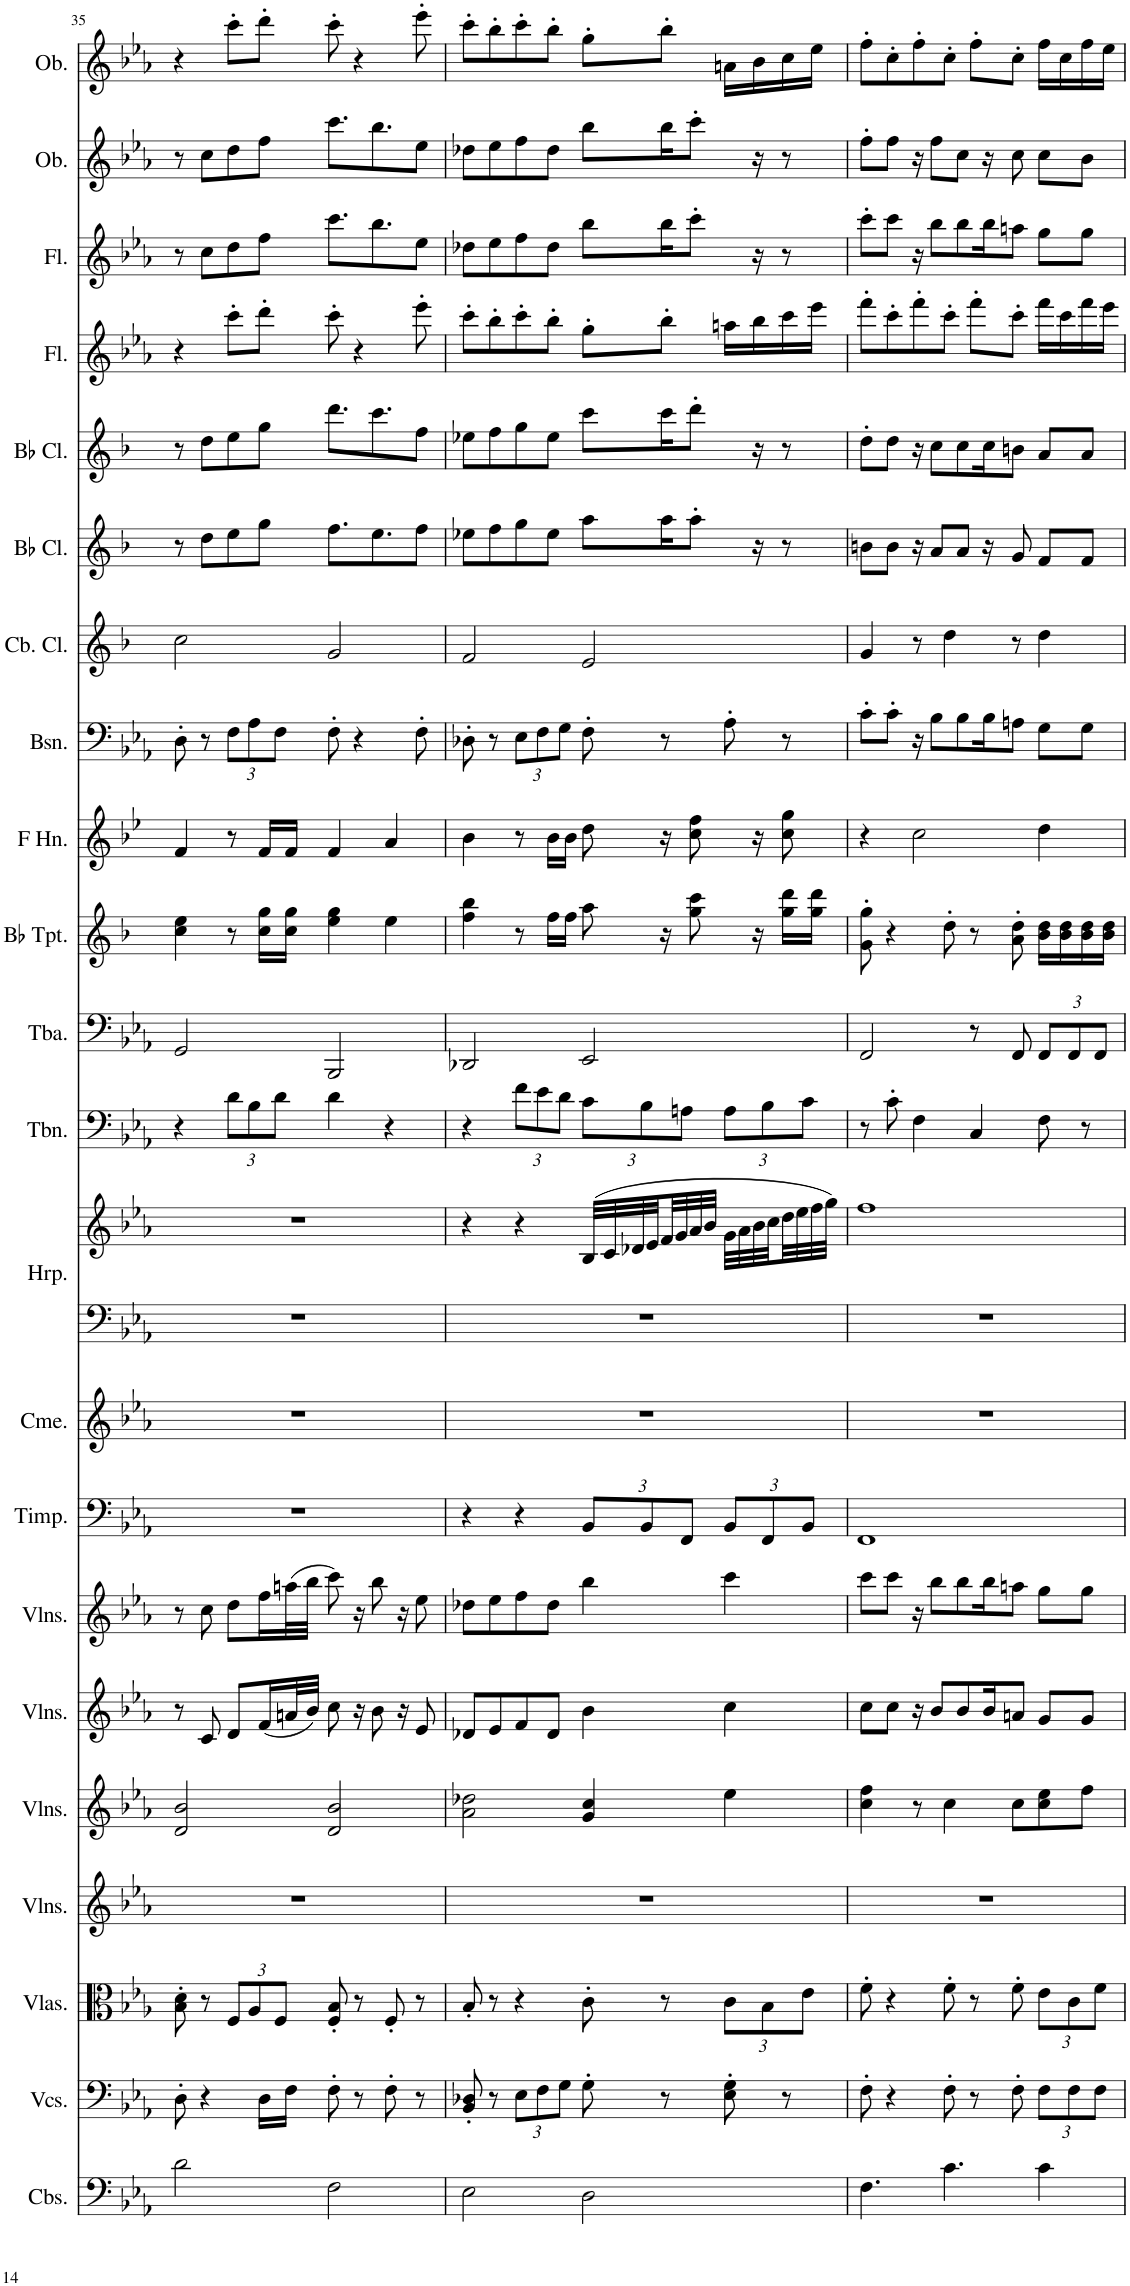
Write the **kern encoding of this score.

**kern	**kern	**kern	**kern	**kern	**kern	**kern	**kern	**kern	**kern	**kern	**kern	**kern	**kern	**kern	**kern	**kern	**kern	**kern	**kern	**kern	**kern	**kern
*part22	*part21	*part20	*part19	*part18	*part17	*part16	*part15	*part14	*part13	*part13	*part12	*part11	*part10	*part9	*part8	*part7	*part6	*part5	*part4	*part3	*part2	*part1
*staff23	*staff22	*staff21	*staff20	*staff19	*staff18	*staff17	*staff16	*staff15	*staff14	*staff13	*staff12	*staff11	*staff10	*staff9	*staff8	*staff7	*staff6	*staff5	*staff4	*staff3	*staff2	*staff1
*I"Contrabasses	*I"Violoncellos	*I"Violas	*I"Violins	*I"Violins	*I"Violins	*I"Violins	*I"Timpani	*I"Chimes	*I"Harp	*	*I"Trombone	*I"Tuba	*I"Bb Trumpet	*I"Horn in F	*I"Bassoon	*I"Contrabass Clarinet	*I"Bb Clarinet	*I"Bb Clarinet	*I"Flute	*I"Flute	*I"Oboe	*I"Oboe
*I'Cbs.	*I'Vcs.	*I'Vlas.	*I'Vlns.	*I'Vlns.	*I'Vlns.	*I'Vlns.	*I'Timp.	*I'Cme.	*I'Hrp.	*	*I'Tbn.	*I'Tba.	*I'Bb Tpt.	*	*I'Bsn.	*I'Cb. Cl.	*I'Bb Cl.	*I'Bb Cl.	*I'Fl.	*I'Fl.	*I'Ob.	*I'Ob.
!!LO:PB:g=z
*clefF4	*clefF4	*clefC3	*clefG2	*clefG2	*clefG2	*clefG2	*clefF4	*clefG2	*clefF4	*clefG2	*clefF4	*clefF4	*clefG2	*clefG2	*clefF4	*clefG2	*clefG2	*clefG2	*clefG2	*clefG2	*clefG2	*clefG2
*Trd7c12	*	*	*	*	*	*	*	*	*	*	*	*	*Trd1c2	*Trd4c7	*	*Trd15c26	*Trd1c2	*Trd1c2	*	*	*	*
*k[b-e-a-]	*k[b-e-a-]	*k[b-e-a-]	*k[b-e-a-]	*k[b-e-a-]	*k[b-e-a-]	*k[b-e-a-]	*k[b-e-a-]	*k[b-e-a-]	*k[b-e-a-]	*k[b-e-a-]	*k[b-e-a-]	*k[b-e-a-]	*k[b-]	*k[b-e-]	*k[b-e-a-]	*k[b-]	*k[b-]	*k[b-]	*k[b-e-a-]	*k[b-e-a-]	*k[b-e-a-]	*k[b-e-a-]
*M4/4	*M4/4	*M4/4	*M4/4	*M4/4	*M4/4	*M4/4	*M4/4	*M4/4	*M4/4	*M4/4	*M4/4	*M4/4	*M4/4	*M4/4	*M4/4	*M4/4	*M4/4	*M4/4	*M4/4	*M4/4	*M4/4	*M4/4
=35	=35	=35	=35	=35	=35	=35	=35	=35	=35	=35	=35	=35	=35	=35	=35	=35	=35	=35	=35	=35	=35	=35
2d\	8D'\	8B-\' 8d\'	1r	2d/ 2b-/	8r	8r	1r	1r	1r	1r	4r	2GG/	4cc\ 4ee\	4f/	8D'\	2cc\	8r	8r	4r	8r	8r	4r
.	4r	8r	.	.	8c/	8cc\	.	.	.	.	.	.	.	.	8r	.	8dd\L	8dd\L	.	8cc\L	8cc\L	.
*	*	*Xbrackettup	*	*	*	*	*	*	*	*	*Xbrackettup	*	*	*	*Xbrackettup	*	*	*	*	*	*	*
.	.	12F/L	.	.	8d/L	8dd\L	.	.	.	.	12d\L	.	8r	8r	12F\L	.	8ee\	8ee\	8ccc'\L	8dd\	8dd\	8ccc'\L
.	.	12A-/	.	.	.	.	.	.	.	.	12B-\	.	.	.	12A-\	.	.	.	.	.	.	.
.	16D\LL	.	.	.	(16f/L	16ff\L	.	.	.	.	.	.	16cc\ 16gg\LL	16f/LL	.	.	8gg\J	8gg\J	8ddd'\J	8ff\J	8ff\J	8ddd'\J
.	.	12F/J	.	.	.	.	.	.	.	.	12d\J	.	.	.	12F\J	.	.	.	.	.	.	.
.	16F\JJ	.	.	.	32an/L	(32aan\L	.	.	.	.	.	.	16cc\ 16gg\JJ	16f/JJ	.	.	.	.	.	.	.	.
.	.	.	.	.	32b-/JJJ)	32bb-\JJJ	.	.	.	.	.	.	.	.	.	.	.	.	.	.	.	.
2F\	8F'\	8F/' 8B-/'	.	2d/ 2b-/	8cc\	8ccc\)	.	.	.	.	4d\	2BBB-/	4ee\ 4gg\	4f/	8F'\	2g/	8.ff\L	8.ddd\L	8ccc'\	8.ccc\L	8.ccc\L	8ccc'\
.	8r	8r	.	.	16r	16r	.	.	.	.	.	.	.	.	4r	.	.	.	4r	.	.	4r
.	.	.	.	.	8b-\	8bb-\	.	.	.	.	.	.	.	.	.	.	8.ee\	8.ccc\	.	8.bb-\	8.bb-\	.
.	8F'\	8F'/	.	.	.	.	.	.	.	.	4r	.	4ee\	4a/	.	.	.	.	.	.	.	.
.	.	.	.	.	16r	16r	.	.	.	.	.	.	.	.	.	.	.	.	.	.	.	.
.	8r	8r	.	.	8e-/	8ee-\	.	.	.	.	.	.	.	.	8F'\	.	8ff\J	8ff\J	8eee-'\	8ee-\J	8ee-\J	8eee-'\
=36	=36	=36	=36	=36	=36	=36	=36	=36	=36	=36	=36	=36	=36	=36	=36	=36	=36	=36	=36	=36	=36	=36
2E-\	8BB-/' 8D-X/'	8B-'/	1r	2a-\ 2dd-X\	8d-X/L	8dd-X\L	4r	1r	1r	4r	4r	2DD-X/	4ff\ 4bb-\	4b-\	8D-X'\	2f/	8ee-X\L	8ee-X\L	8ccc'\L	8dd-X\L	8dd-X\L	8ccc'\L
.	8r	8r	.	.	8e-/	8ee-\	.	.	.	.	.	.	.	.	8r	.	8ff\	8ff\	8bb-'\	8ee-\	8ee-\	8bb-'\
*	*Xbrackettup	*	*	*	*	*	*	*	*	*	*	*	*	*	*	*	*	*	*	*	*	*
.	12E-\L	4r	.	.	8f/	8ff\	4r	.	.	4r	12f\L	.	8r	8r	12E-\L	.	8gg\	8gg\	8ccc'\	8ff\	8ff\	8ccc'\
.	12F\	.	.	.	.	.	.	.	.	.	12e-\	.	.	.	12F\	.	.	.	.	.	.	.
.	.	.	.	.	8d-/J	8dd-\J	.	.	.	.	.	.	16ff\LL	16b-\LL	.	.	8ee-\J	8ee-\J	8bb-'\J	8dd-\J	8dd-\J	8bb-'\J
.	12G\J	.	.	.	.	.	.	.	.	.	12d\J	.	.	.	12G\J	.	.	.	.	.	.	.
.	.	.	.	.	.	.	.	.	.	.	.	.	16ff\JJ	16b-\JJ	.	.	.	.	.	.	.	.
*	*	*	*	*	*	*	*Xbrackettup	*	*	*	*	*	*	*	*	*	*	*	*	*	*	*
2D\	8G'\	8c'\	.	4g/ 4cc/	4b-\	4bb-\	12BB-/L	.	.	(32B-/LLL	12c\L	2EE-/	8aa\	8dd\	8F'\	2e/	8aa\L	8ccc\L	8gg'\L	8bb-\L	8bb-\L	8gg'\L
.	.	.	.	.	.	.	.	.	.	32c/	.	.	.	.	.	.	.	.	.	.	.	.
.	.	.	.	.	.	.	.	.	.	32d-X/	.	.	.	.	.	.	.	.	.	.	.	.
.	.	.	.	.	.	.	12BB-/	.	.	.	12B-\	.	.	.	.	.	.	.	.	.	.	.
.	.	.	.	.	.	.	.	.	.	32e-/	.	.	.	.	.	.	.	.	.	.	.	.
.	8r	8r	.	.	.	.	.	.	.	32f/	.	.	16r	16r	8r	.	16aa\K	16ccc\K	8bb-'\J	16bb-\K	16bb-\K	8bb-'\J
.	.	.	.	.	.	.	.	.	.	32g/	.	.	.	.	.	.	.	.	.	.	.	.
.	.	.	.	.	.	.	12FF/J	.	.	.	12An\J	.	.	.	.	.	.	.	.	.	.	.
.	.	.	.	.	.	.	.	.	.	32a-/	.	.	8gg\ 8ccc\	8cc\ 8ff\	.	.	8aa'\J	8ddd'\J	.	8ccc'\J	8ccc'\J	.
.	.	.	.	.	.	.	.	.	.	32b-/JJJ	.	.	.	.	.	.	.	.	.	.	.	.
.	8E-\' 8G\'	12c\L	.	4ee-\	4cc\	4ccc\	12BB-/L	.	.	32g\LLL	12A\L	.	.	.	8A-'\	.	.	.	16aan\LL	.	.	16an\LL
.	.	.	.	.	.	.	.	.	.	32a-\	.	.	.	.	.	.	.	.	.	.	.	.
.	.	.	.	.	.	.	.	.	.	32b-\	.	.	16r	16r	.	.	16r	16r	16bb-\	16r	16r	16b-\
.	.	12B-\	.	.	.	.	12FF/	.	.	.	12B-\	.	.	.	.	.	.	.	.	.	.	.
.	.	.	.	.	.	.	.	.	.	32cc\	.	.	.	.	.	.	.	.	.	.	.	.
.	8r	.	.	.	.	.	.	.	.	32dd\	.	.	16gg\ 16ddd\LL	8cc\ 8gg\	8r	.	8r	8r	16ccc\	8r	8r	16cc\
.	.	.	.	.	.	.	.	.	.	32ee-\	.	.	.	.	.	.	.	.	.	.	.	.
.	.	12e-\J	.	.	.	.	12BB-/J	.	.	.	12c\J	.	.	.	.	.	.	.	.	.	.	.
.	.	.	.	.	.	.	.	.	.	32ff\	.	.	16gg\ 16ddd\JJ	.	.	.	.	.	16eee-\JJ	.	.	16ee-\JJ
.	.	.	.	.	.	.	.	.	.	32gg\JJJ)	.	.	.	.	.	.	.	.	.	.	.	.
=37	=37	=37	=37	=37	=37	=37	=37	=37	=37	=37	=37	=37	=37	=37	=37	=37	=37	=37	=37	=37	=37	=37
4.F\	8F'\	8f'\	1r	4cc\ 4ff\	8cc\L	8ccc\L	1FF	1r	1r	1ff	8r	2FF/	8g\' 8gg\'	4r	8c'\L	4g/	8bn\L	8dd'\L	8fff'\L	8ccc'\L	8ff'\L	8ff'\L
.	4r	4r	.	.	8cc\J	8ccc\J	.	.	.	.	8c'\	.	4r	.	8c'\J	.	8b\J	8dd\J	8ccc'\	8ccc\J	8ff\J	8cc'\
.	.	.	.	8r	16r	16r	.	.	.	.	4F\	.	.	2cc\	16r	8r	16r	16r	8fff'\	16r	16r	8ff'\
.	.	.	.	.	8b-/L	8bb-\L	.	.	.	.	.	.	.	.	8B-\L	.	8a/L	8cc\L	.	8bb-\L	8ff\L	.
4.c\	8F'\	8f'\	.	4cc\	.	.	.	.	.	.	.	.	8dd'\	.	.	4dd\	.	.	8ccc'\J	.	.	8cc'\J
.	.	.	.	.	8b-/	8bb-\	.	.	.	.	.	.	.	.	8B-\	.	8a/J	8cc\	.	8bb-\	8cc\J	.
.	8r	8r	.	.	.	.	.	.	.	.	4C/	8r	8r	.	.	.	.	.	8fff'\L	.	.	8ff'\L
.	.	.	.	.	16b-/K	16bb-\K	.	.	.	.	.	.	.	.	16B-\K	.	16r	16cc\K	.	16bb-\K	16r	.
.	8F'\	8f'\	.	8cc\L	8an/J	8aan\J	.	.	.	.	.	8FF/	8a\' 8dd\'	.	8An\J	8r	8g/	8bn\J	8ccc'\J	8aan\J	8cc\	8cc'\J
*	*	*	*	*	*	*	*	*	*	*	*	*Xbrackettup	*	*	*	*	*	*	*	*	*	*
4c\	12F\L	12e-\L	.	8cc\ 8ee-\	8g/L	8gg\L	.	.	.	.	8F\	12FF/L	16b-\ 16dd\LL	4dd\	8G\L	4dd\	8f/L	8a/L	16fff\LL	8gg\L	8cc\L	16ff\LL
.	.	.	.	.	.	.	.	.	.	.	.	.	16b-\ 16dd\	.	.	.	.	.	16ccc\	.	.	16cc\
.	12F\	12c\	.	.	.	.	.	.	.	.	.	12FF/	.	.	.	.	.	.	.	.	.	.
.	.	.	.	8ff\J	8g/J	8gg\J	.	.	.	.	8r	.	16b-\ 16dd\	.	8G\J	.	8f/J	8a/J	16fff\	8gg\J	8b-\J	16ff\
.	12F\J	12f\J	.	.	.	.	.	.	.	.	.	12FF/J	.	.	.	.	.	.	.	.	.	.
.	.	.	.	.	.	.	.	.	.	.	.	.	16b-\ 16dd\JJ	.	.	.	.	.	16eee-\JJ	.	.	16ee-\JJ
=	=	=	=	=	=	=	=	=	=	=	=	=	=	=	=	=	=	=	=	=	=	=
*-	*-	*-	*-	*-	*-	*-	*-	*-	*-	*-	*-	*-	*-	*-	*-	*-	*-	*-	*-	*-	*-	*-
